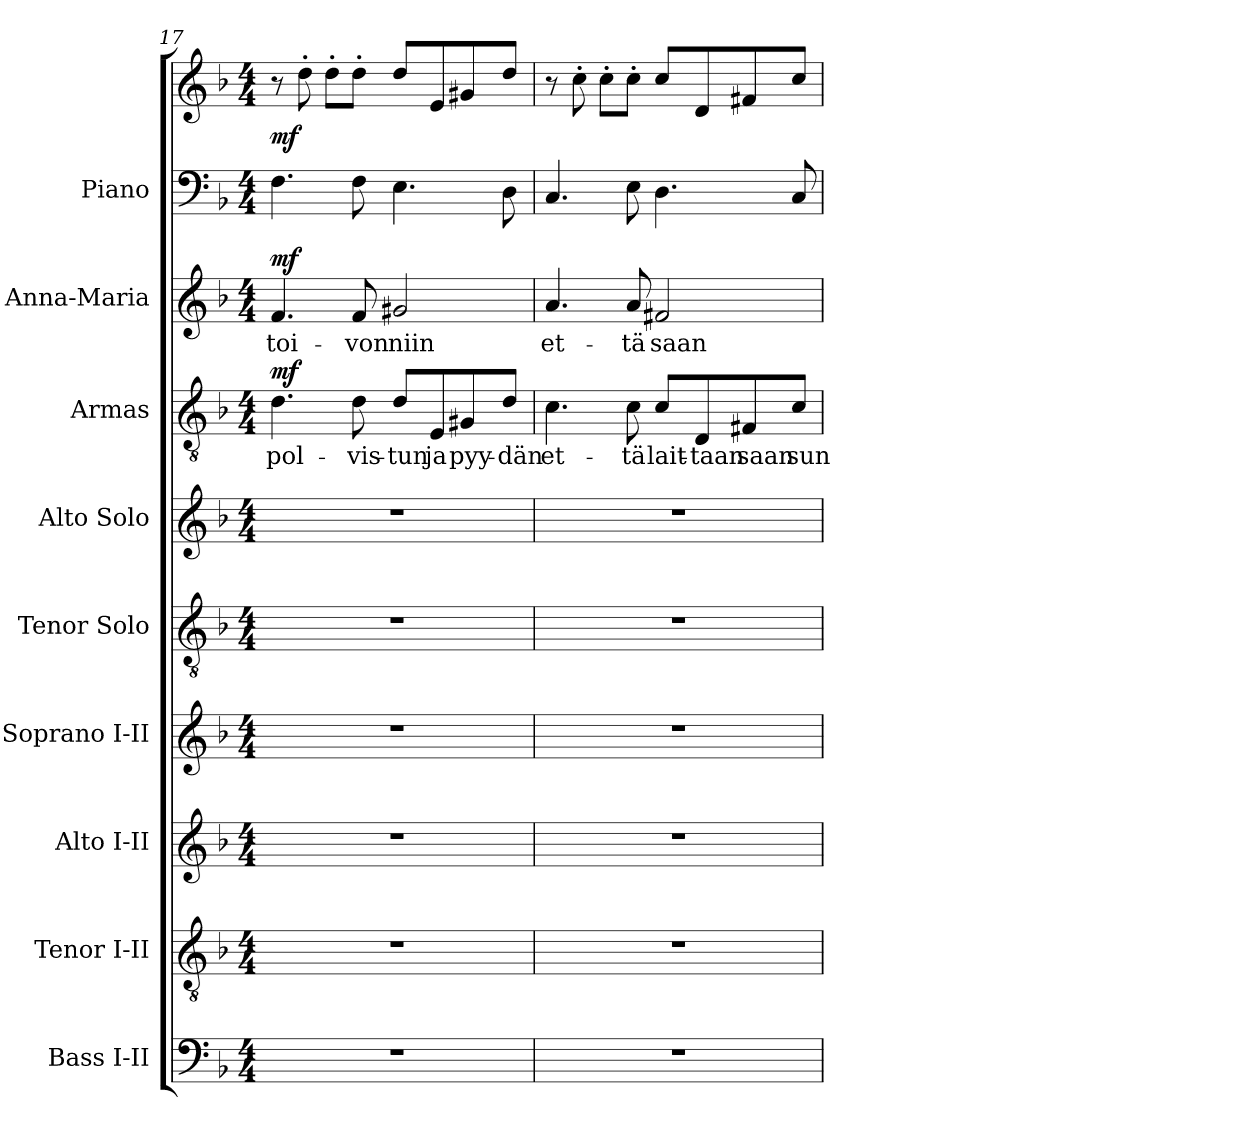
**kern	**kern	**kern	**kern	**kern	**kern	**kern	**text	**dynam	**kern	**text	**dynam	**kern	**kern	**dynam
*part9	*part8	*part7	*part6	*part5	*part4	*part3	*part3	*part3	*part2	*part2	*part2	*part1	*part1	*part1
*staff10	*staff9	*staff8	*staff7	*staff6	*staff5	*staff4	*staff4	*staff4	*staff3	*staff3	*staff3	*staff2	*staff1	*staff1/2
*I"Bass I-II	*I"Tenor I-II	*I"Alto I-II	*I"Soprano I-II	*I"Tenor Solo	*I"Alto Solo	*I"Armas	*	*	*I"Anna-Maria	*	*	*I"Piano	*	*
*I'B.	*I'T.	*I'A.	*I'S.	*I'T. Solo	*I'A. Solo	*I'Armas	*	*	*I'A-M	*	*	*I'Pno.	*	*
*clefF4	*clefGv2	*clefG2	*clefG2	*clefGv2	*clefG2	*clefGv2	*	*	*clefG2	*	*	*clefF4	*clefG2	*
*	*ITrd7c12	*	*	*ITrd7c12	*	*ITrd7c12	*	*	*	*	*	*	*	*
*k[b-]	*k[b-]	*k[b-]	*k[b-]	*k[b-]	*k[b-]	*k[b-]	*	*	*k[b-]	*	*	*k[b-]	*k[b-]	*
*F:	*F:	*F:	*F:	*F:	*F:	*F:	*	*	*F:	*	*	*F:	*F:	*
*M4/4	*M4/4	*M4/4	*M4/4	*M4/4	*M4/4	*M4/4	*	*	*M4/4	*	*	*M4/4	*M4/4	*
=17	=17	=17	=17	=17	=17	=17	=17	=17	=17	=17	=17	=17	=17	=17
!	!	!	!	!	!	!	!LO:LY:b:color=#000000	!	!	!	!	!	!	!
!	!	!	!	!	!	!	!	!	!	!LO:LY:b:color=#000000	!	!	!	!
1r	1r	1r	1r	1r	1r	4.Di\	pol-	mf	4.fi/	toi-	mf	4.Fi\	8r	mf
.	.	.	.	.	.	.	.	.	.	.	.	.	8dd'i\	.
.	.	.	.	.	.	.	.	.	.	.	.	.	8dd'i\L	.
!	!	!	!	!	!	!	!LO:LY:b:color=#000000	!	!	!	!	!	!	!
!	!	!	!	!	!	!	!	!	!	!LO:LY:b:color=#000000	!	!	!	!
.	.	.	.	.	.	8Di\	-vis-	.	8fi/	-von	.	8Fi\	8dd'i\J	.
!	!	!	!	!	!	!	!LO:LY:b:color=#000000	!	!	!	!	!	!	!
!	!	!	!	!	!	!	!	!	!	!LO:LY:b:color=#000000	!	!	!	!
.	.	.	.	.	.	8Di/L	-tun	.	2g#Xi/	niin	.	4.Ei\	8ddi/L	.
!	!	!	!	!	!	!	!LO:LY:b:color=#000000	!	!	!	!	!	!	!
.	.	.	.	.	.	8EEi/	ja	.	.	.	.	.	8ei/	.
!	!	!	!	!	!	!	!LO:LY:b:color=#000000	!	!	!	!	!	!	!
.	.	.	.	.	.	8GG#Xi/	pyy-	.	.	.	.	.	8g#Xi/	.
!	!	!	!	!	!	!	!LO:LY:b:color=#000000	!	!	!	!	!	!	!
.	.	.	.	.	.	8Di/J	-dän	.	.	.	.	8Di\	8ddi/J	.
!!LO:LB:g=z
=18	=18	=18	=18	=18	=18	=18	=18	=18	=18	=18	=18	=18	=18	=18
!	!	!	!	!	!	!	!LO:LY:b:color=#000000	!	!	!	!	!	!	!
!	!	!	!	!	!	!	!	!	!	!LO:LY:b:color=#000000	!	!	!	!
1r	1r	1r	1r	1r	1r	4.Ci\	et-	.	4.ai/	et-	.	4.Ci/	8r	.
.	.	.	.	.	.	.	.	.	.	.	.	.	8cc'i\	.
.	.	.	.	.	.	.	.	.	.	.	.	.	8cc'i\L	.
!	!	!	!	!	!	!	!LO:LY:b:color=#000000	!	!	!	!	!	!	!
!	!	!	!	!	!	!	!	!	!	!LO:LY:b:color=#000000	!	!	!	!
.	.	.	.	.	.	8Ci\	-tä	.	8ai/	-tä	.	8Ei\	8cc'i\J	.
!	!	!	!	!	!	!	!LO:LY:b:color=#000000	!	!	!	!	!	!	!
!	!	!	!	!	!	!	!	!	!	!LO:LY:b:color=#000000	!	!	!	!
.	.	.	.	.	.	8Ci/L	lait-	.	2f#Xi/	saan	.	4.Di\	8cci/L	.
!	!	!	!	!	!	!	!LO:LY:b:color=#000000	!	!	!	!	!	!	!
.	.	.	.	.	.	8DDi/	-taan	.	.	.	.	.	8di/	.
!	!	!	!	!	!	!	!LO:LY:b:color=#000000	!	!	!	!	!	!	!
.	.	.	.	.	.	8FF#Xi/	saan	.	.	.	.	.	8f#Xi/	.
!	!	!	!	!	!	!	!LO:LY:b:color=#000000	!	!	!	!	!	!	!
.	.	.	.	.	.	8Ci/J	sun	.	.	.	.	8Ci/	8cci/J	.
=	=	=	=	=	=	=	=	=	=	=	=	=	=	=
*-	*-	*-	*-	*-	*-	*-	*-	*-	*-	*-	*-	*-	*-	*-
